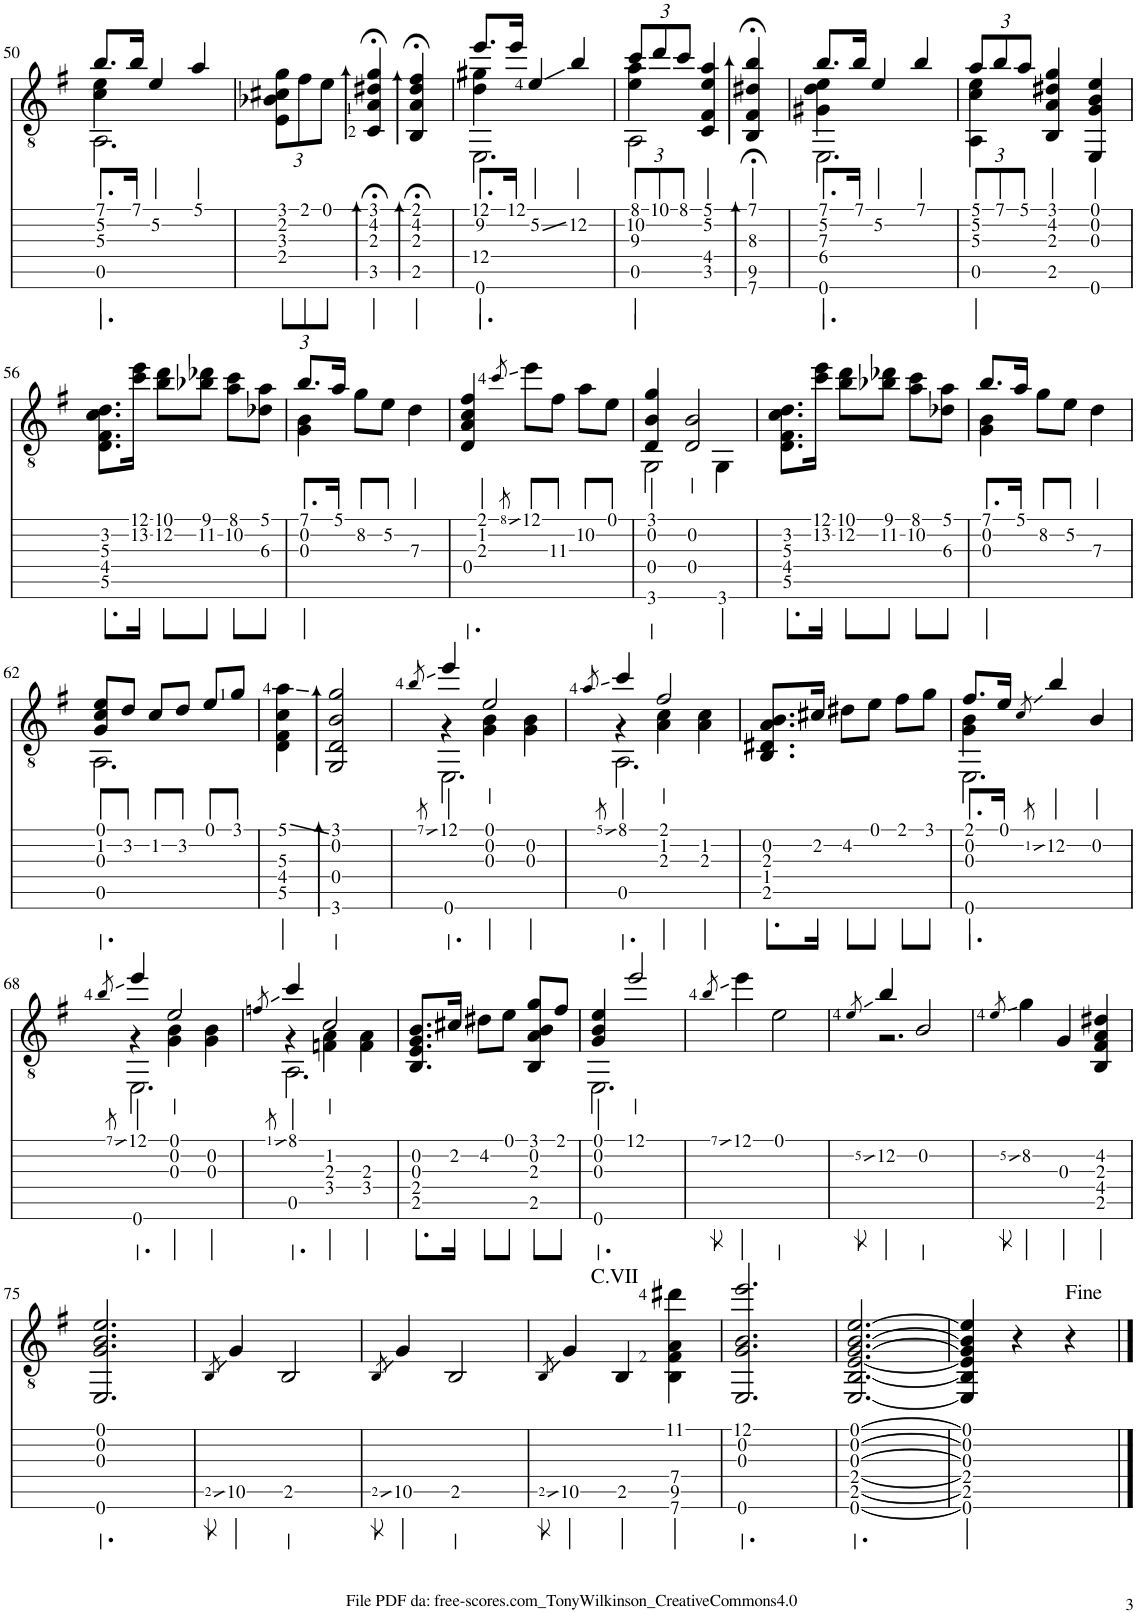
**kern	**kern
*part2	*part1
*staff2	*staff1
*I"Chitarra classica (Intavolatura)	*I"Guitar
!!LO:PB:g=z
*	*clefGv2
*k[f#]	*k[f#]
*M3/4	*M3/4
=50	=50
*^	*^
*	*^	*	*^
8.b/L	4c\ 4e\	2.AA\	8.b/L	4c\ 4e\	2.AA\
16b/Jk	.	.	16b/Jk	.	.
4e/	2ryy	.	4e/	2ryy	.
4a/	.	.	4a/	.	.
*v	*v	*v	*	*	*
*	*v	*v	*v
=51	=51
*Xbrackettup	*Xbrackettup
12E\ 12B-X\ 12c#X\ 12g\L	12E\ 12B-X\ 12c#X\ 12g\L
12f#\	12f#\
12e\J	12e\J
4C\;< 4A\;< 4d#X\;< 4g\;<	4C/;< 4A/;< 4d#X/;< 4g/;<
4BB\;< 4A\;< 4d#\;< 4f#\;<	4BB/;< 4A/;< 4d#/;< 4f#/;<
=52	=52
*^	*^
*	*^	*	*^
8.ee/L	4d\ 4g#X\	2.EE\	8.ee/L	4d\ 4g#X\	2.EE\
16ee/Jk	.	.	16ee/Jk	.	.
4e/	2ryy	.	4e/	2ryy	.
4b/	.	.	4b/	.	.
=53	=53	=53	=53	=53	=53
12cc/L	4e\ 4a\	2AA\	12cc/L	4e\ 4a\	2AA\
12dd/	.	.	12dd/	.	.
12cc/J	.	.	12cc/J	.	.
4C/ 4F#/ 4e/ 4a/	2ryy	.	4C/ 4F#/ 4e/ 4a/	2ryy	.
4BB/;< 4F#/;< 4e-X/;< 4b/;<	.	4ryy	4BB/;< 4F#/;< 4d#X/;< 4b/;<	.	4ryy
=54	=54	=54	=54	=54	=54
8.b/L	4G#X\ 4d\ 4e\	2.EE\	8.b/L	4G#X\ 4d\ 4e\	2.EE\
16b/Jk	.	.	16b/Jk	.	.
4e/	2ryy	.	4e/	2ryy	.
4b/	.	.	4b/	.	.
*	*v	*v	*	*	*
*	*	*	*v	*v
=55	=55	=55	=55
12a/L	4AA\ 4c\ 4e\	12a/L	4AA\ 4c\ 4e\
12b/	.	12b/	.
12a/J	.	12a/J	.
4BB/ 4A/ 4d#X/ 4g/	2ryy	4BB/ 4A/ 4d#X/ 4g/	2ryy
4EE/ 4G/ 4B/ 4e/	.	4EE/ 4G/ 4B/ 4e/	.
*v	*v	*	*
*	*v	*v
!!LO:LB:g=z
=56	=56
8.D\ 8.F#\ 8.c\ 8.d\L	8.D\ 8.F#\ 8.c\ 8.d\L
16cc\ 16ee\Jk	16cc\ 16ee\Jk
8b\ 8dd\L	8b\ 8dd\L
8b-X\ 8dd-X\J	8b-X\ 8dd-X\J
8a\ 8cc\L	8a\ 8cc\L
8d-X\ 8a\J	8d-X\ 8a\J
=57	=57
*^	*^
8.b/L	4G\ 4B\	8.b/L	4G\ 4B\
16a/Jk	.	16a/Jk	.
8g/L	2ryy	8g\L	2ryy
8e/J	.	8e\J	.
4d/	.	4d\	.
*	*	*v	*v
=58	=58	=58
4D/ 4A/ 4c/ 4f#/	2.D\	4D/ 4A/ 4c/ 4f#/
8qcc/	.	8qcc/
8ee/L	.	8ee\L
8f#/J	.	8f#\J
8a/L	.	8a\L
8e/J	.	8e\J
=59	=59	=59
*	*	*^
4D/ 4B/ 4g/	2GG\	4D/ 4B/ 4g/	2GG\
2D/ 2B/	.	2D/ 2B/	.
.	4GG\	.	4GG\
*v	*v	*	*
*	*v	*v
=60	=60
8.D\ 8.F#\ 8.c\ 8.d\L	8.D\ 8.F#\ 8.c\ 8.d\L
16cc\ 16ee\Jk	16cc\ 16ee\Jk
8b\ 8dd\L	8b\ 8dd\L
8b-X\ 8dd-X\J	8b-X\ 8dd-X\J
8a\ 8cc\L	8a\ 8cc\L
8d-X\ 8a\J	8d-X\ 8a\J
=61	=61
*^	*^
8.b/L	4G\ 4B\	8.b/L	4G\ 4B\
16a/Jk	.	16a/Jk	.
8g/L	2ryy	8g\L	2ryy
8e/J	.	8e\J	.
4d/	.	4d\	.
!!LO:LB:g=z	!!
=62	=62	=62	=62
8G/ 8c/ 8e/L	2.AA\	8G/ 8c/ 8e/L	2.AA\
8d/J	.	8d/J	.
8c/L	.	8c/L	.
8d/J	.	8d/J	.
8e/L	.	8e/L	.
8g/J	.	8g/J	.
*v	*v	*	*
*	*v	*v
=63	=63
4D\ 4F#\ 4c\ 4a\	4D\ 4F#\ 4c\ 4a\
2GG\ 2D\ 2B\ 2g\	2GG/ 2D/ 2B/ 2g/
=64	=64
8qb/	8qb/
*^	*^
*	*^	*	*^
4ee/	4r	2.EE\	4ee/	4r	2.EE\
2e/	4G\ 4B\	.	2e/	4G\ 4B\	.
.	4G\ 4B\	.	.	4G\ 4B\	.
=65	=65	=65	=65	=65	=65
8qa/	.	.	8qa/	.	.
4cc/	4r	2.AA\	4cc/	4r	2.AA\
2f#/	4A\ 4c\	.	2f#/	4A\ 4c\	.
.	4A\ 4c\	.	.	4A\ 4c\	.
*v	*v	*v	*	*	*
*	*v	*v	*v
=66	=66
8.BB\ 8.D#X\ 8.A\ 8.B\L	8.BB/ 8.D#X/ 8.A/ 8.B/L
16c#X\Jk	16c#X/Jk
8d#X\L	8d#X\L
8e\J	8e\J
8f#\L	8f#\L
8g\J	8g\J
=67	=67
*^	*^
*	*^	*	*^
8.f#/L	4G\ 4B\	2.EE\	8.f#/L	4G\ 4B\	2.EE\
16e/Jk	.	.	16e/Jk	.	.
8qc/	.	.	8qc/	.	.
4b/	2ryy	.	4b/	2ryy	.
4B/	.	.	4B/	.	.
!!LO:LB:g=z	!!	!!
=68	=68	=68	=68	=68	=68
8qb/	.	.	8qb/	.	.
4ee/	4r	2.EE\	4ee/	4r	2.EE\
2e/	4G\ 4B\	.	2e/	4G\ 4B\	.
.	4G\ 4B\	.	.	4G\ 4B\	.
=69	=69	=69	=69	=69	=69
8qfn/	.	.	8qfn/	.	.
4cc/	4r	2.AA\	4cc/	4r	2.AA\
2c/	4Fn\ 4A\	.	2c/	4Fn\ 4A\	.
.	4F\ 4A\	.	.	4F\ 4A\	.
*v	*v	*v	*	*	*
*	*v	*v	*v
=70	=70
8.BB\ 8.E\ 8.G\ 8.B\L	8.BB/ 8.E/ 8.G/ 8.B/L
16c#X\Jk	16c#X/Jk
8d#X\L	8d#X\L
8e\J	8e\J
8BB\ 8A\ 8B\ 8g\L	8BB/ 8A/ 8B/ 8g/L
8f#\J	8f#/J
=71	=71
*^	*^
4G/ 4B/ 4e/	2.EE\	4G/ 4B/ 4e/	2.EE\
2ee/	.	2ee/	.
*v	*v	*	*
*	*v	*v
=72	=72
8qb\	8qb/
4ee\	4ee\
2e\	2e\
=73	=73
8qe\	8qe/
*	*^
4b\	4b/	2.r
2B\	2B/	.
*	*v	*v
=74	=74
8qe\	8qe/
4g\	4g\
4G\	4G/
4BB\ 4F#\ 4A\ 4d#X\	4BB/ 4F#/ 4A/ 4d#X/
!!LO:LB:g=z
=75	=75
2.EE\ 2.G\ 2.B\ 2.e\	2.EE/ 2.G/ 2.B/ 2.e/
=76	=76
8qBB\	8qBB/
4G\	4G/
2BB\	2BB/
=77	=77
8qBB\	8qBB/
4G\	4G/
2BB\	2BB/
=78	=78
8qBB\	8qBB/
4G\	4G/
4BB\	4BB/
!	!LO:TX:a:t=C.VII
4BB\ 4F#\ 4A\ 4dd#X\	4BB\ 4F#\ 4A\ 4dd#X\
=79	=79
2.EE\ 2.G\ 2.B\ 2.ee\	2.EE/ 2.G/ 2.B/ 2.ee/
=80	=80
[2.EE\ [2.BB\ [2.E\ [2.G\ [2.B\ [2.e\	[2.EE/ [2.BB/ [2.E/ [2.G/ [2.B/ [2.e/
=81	=81
4EE\] 4BB\] 4E\] 4G\] 4B\] 4e\]	4EE/] 4BB/] 4E/] 4G/] 4B/] 4e/]
4r	4r
4r	4r
==	==
*-	*-
